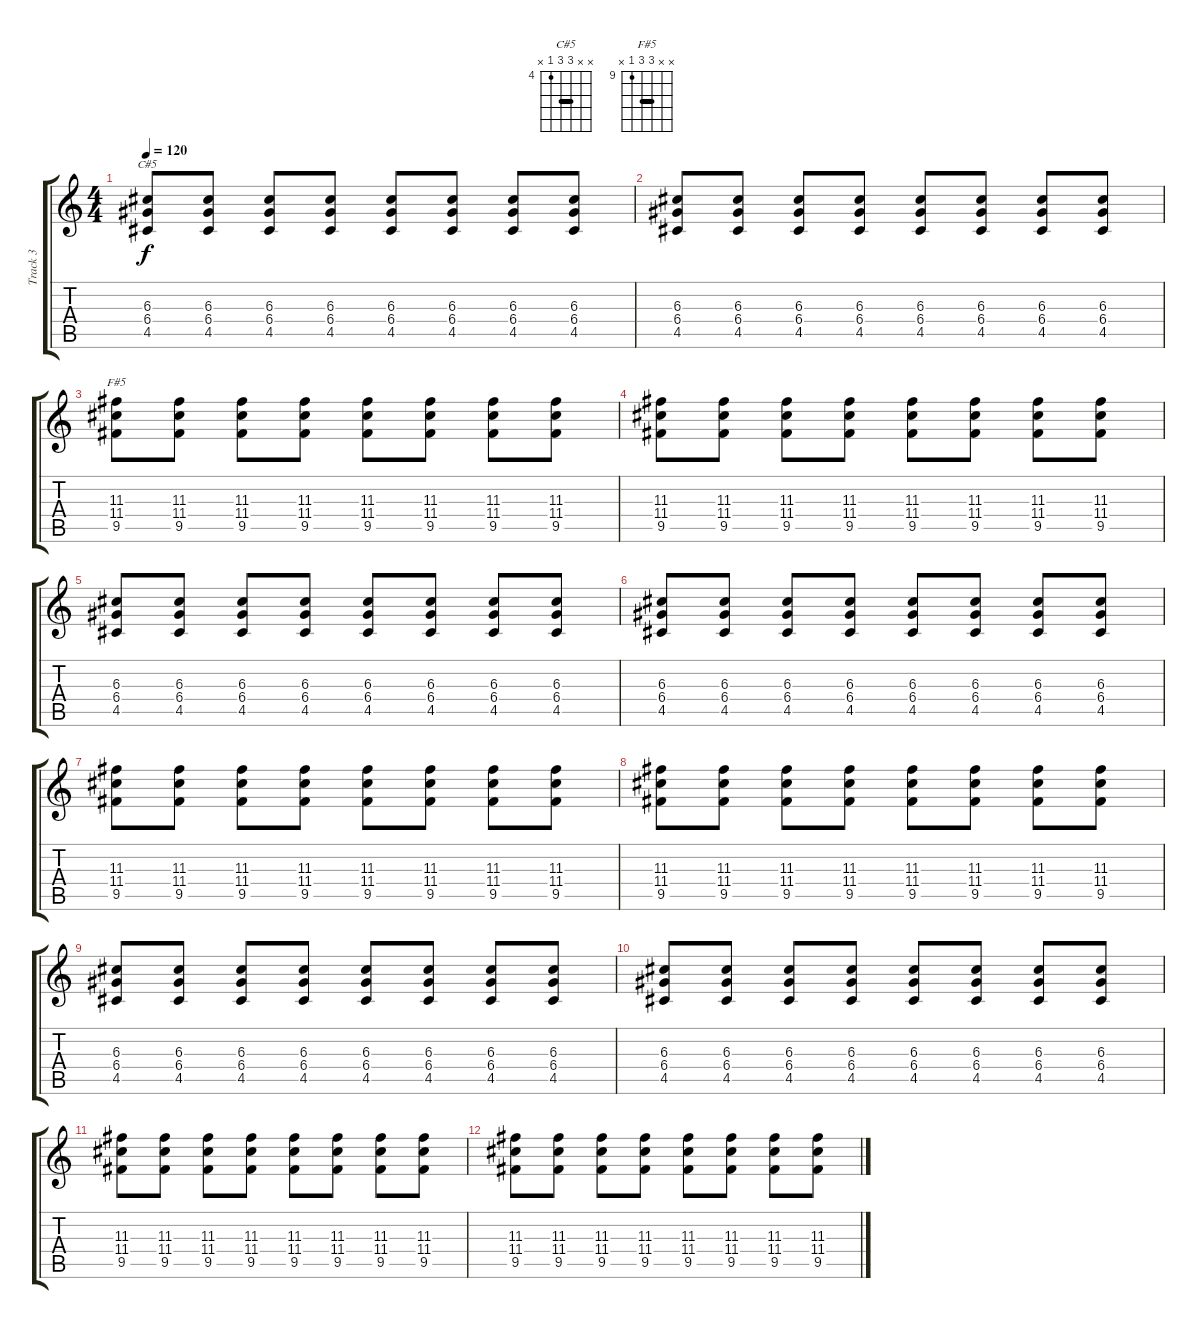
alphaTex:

\track ("Track 3" "Track 3") {instrument distortionguitar}
\staff {score tabs}
\tuning (E4 B3 G3 D3 A2 E2) {hide}
\chord ("C#5" x x 6 6 4 x) {firstfret 4 barre 6}
\chord ("F#5" x x 11 11 9 x) {firstfret 9 barre 11}
\ts (4 4)
\tempo 120
\clef g2
\ks c
(6.3 6.4 4.5).8{ch "C#5" dy f} (6.3 6.4 4.5).8 (6.3 6.4 4.5).8 (6.3 6.4 4.5).8 (6.3 6.4 4.5).8 (6.3 6.4 4.5).8 (6.3 6.4 4.5).8 (6.3 6.4 4.5).8 |
(6.3 6.4 4.5).8 (6.3 6.4 4.5).8 (6.3 6.4 4.5).8 (6.3 6.4 4.5).8 (6.3 6.4 4.5).8 (6.3 6.4 4.5).8 (6.3 6.4 4.5).8 (6.3 6.4 4.5).8 |
(11.3 11.4 9.5).8{ch "F#5"} (11.3 11.4 9.5).8 (11.3 11.4 9.5).8 (11.3 11.4 9.5).8 (11.3 11.4 9.5).8 (11.3 11.4 9.5).8 (11.3 11.4 9.5).8 (11.3 11.4 9.5).8 |
(11.3 11.4 9.5).8 (11.3 11.4 9.5).8 (11.3 11.4 9.5).8 (11.3 11.4 9.5).8 (11.3 11.4 9.5).8 (11.3 11.4 9.5).8 (11.3 11.4 9.5).8 (11.3 11.4 9.5).8 |
(6.3 6.4 4.5).8 (6.3 6.4 4.5).8 (6.3 6.4 4.5).8 (6.3 6.4 4.5).8 (6.3 6.4 4.5).8 (6.3 6.4 4.5).8 (6.3 6.4 4.5).8 (6.3 6.4 4.5).8 |
(6.3 6.4 4.5).8 (6.3 6.4 4.5).8 (6.3 6.4 4.5).8 (6.3 6.4 4.5).8 (6.3 6.4 4.5).8 (6.3 6.4 4.5).8 (6.3 6.4 4.5).8 (6.3 6.4 4.5).8 |
(11.3 11.4 9.5).8 (11.3 11.4 9.5).8 (11.3 11.4 9.5).8 (11.3 11.4 9.5).8 (11.3 11.4 9.5).8 (11.3 11.4 9.5).8 (11.3 11.4 9.5).8 (11.3 11.4 9.5).8 |
(11.3 11.4 9.5).8 (11.3 11.4 9.5).8 (11.3 11.4 9.5).8 (11.3 11.4 9.5).8 (11.3 11.4 9.5).8 (11.3 11.4 9.5).8 (11.3 11.4 9.5).8 (11.3 11.4 9.5).8 |
(6.3 6.4 4.5).8 (6.3 6.4 4.5).8 (6.3 6.4 4.5).8 (6.3 6.4 4.5).8 (6.3 6.4 4.5).8 (6.3 6.4 4.5).8 (6.3 6.4 4.5).8 (6.3 6.4 4.5).8 |
(6.3 6.4 4.5).8 (6.3 6.4 4.5).8 (6.3 6.4 4.5).8 (6.3 6.4 4.5).8 (6.3 6.4 4.5).8 (6.3 6.4 4.5).8 (6.3 6.4 4.5).8 (6.3 6.4 4.5).8 |
(11.3 11.4 9.5).8 (11.3 11.4 9.5).8 (11.3 11.4 9.5).8 (11.3 11.4 9.5).8 (11.3 11.4 9.5).8 (11.3 11.4 9.5).8 (11.3 11.4 9.5).8 (11.3 11.4 9.5).8 |
(11.3 11.4 9.5).8 (11.3 11.4 9.5).8 (11.3 11.4 9.5).8 (11.3 11.4 9.5).8 (11.3 11.4 9.5).8 (11.3 11.4 9.5).8 (11.3 11.4 9.5).8 (11.3 11.4 9.5).8
